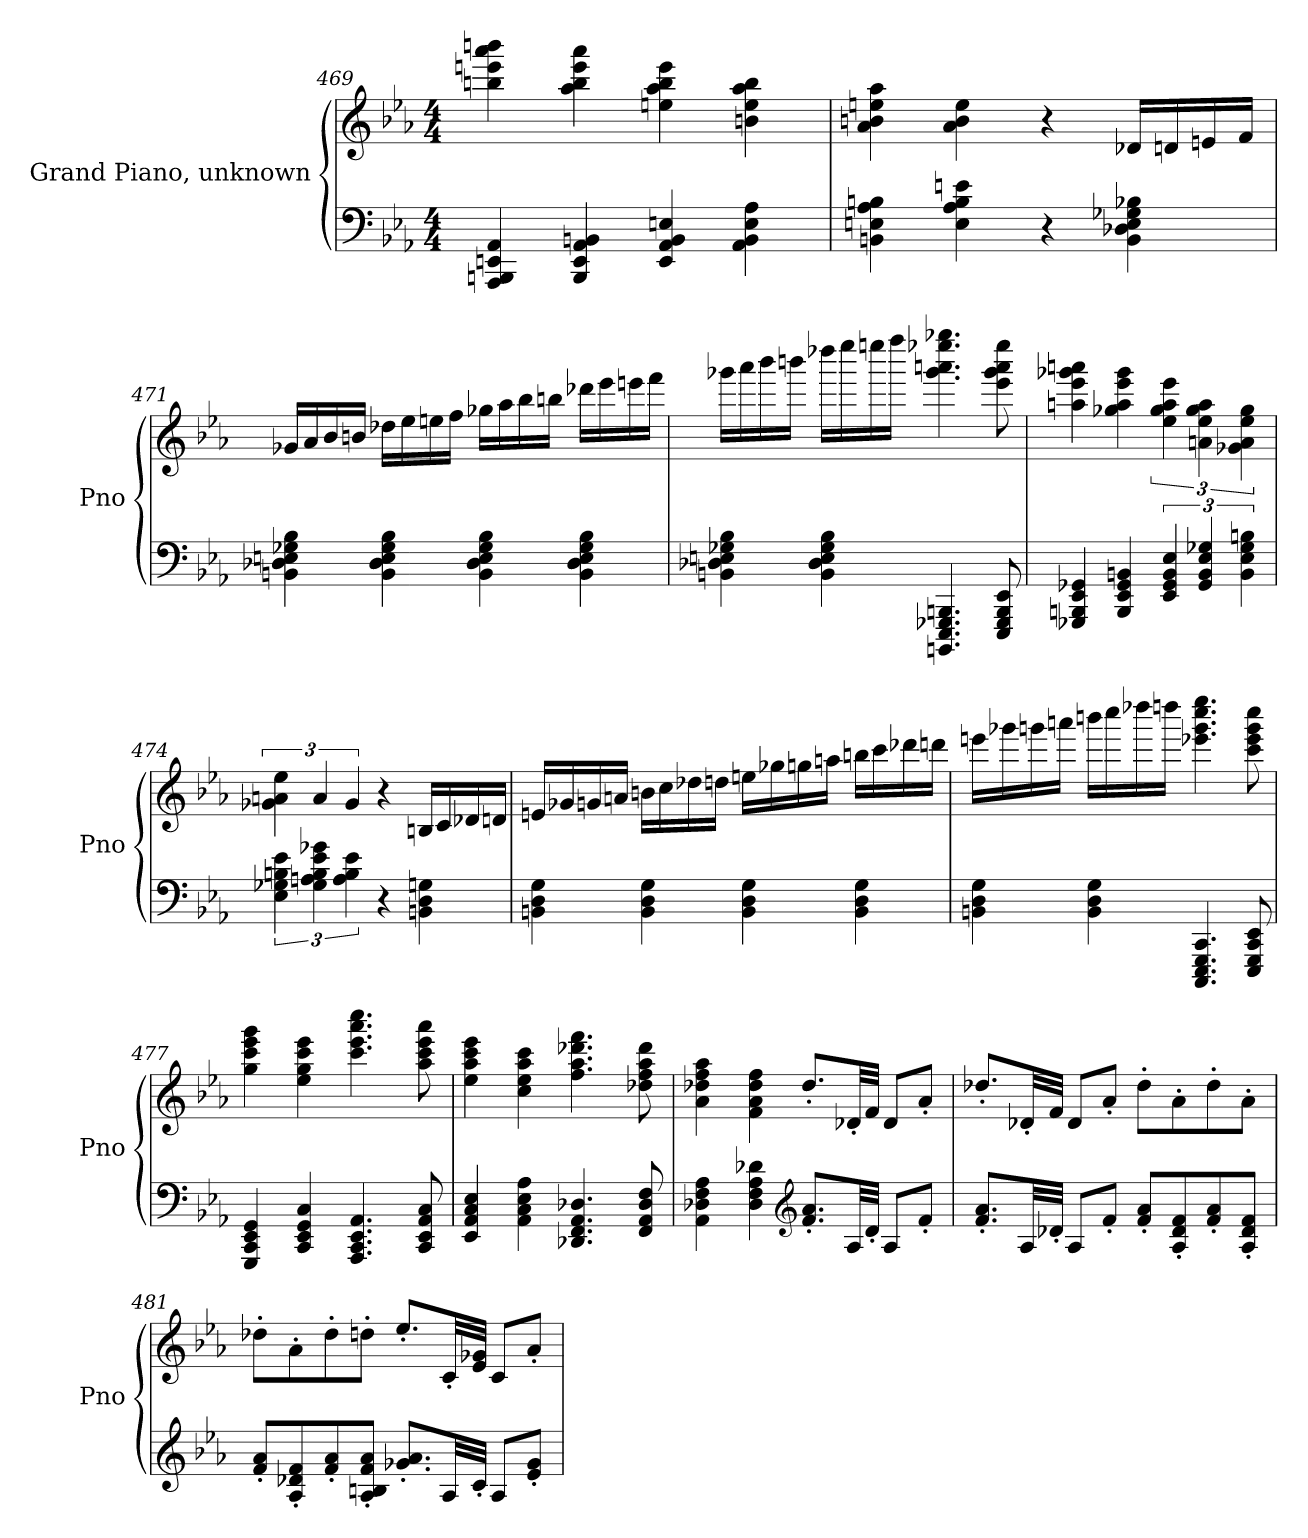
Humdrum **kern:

**kern	**kern
*part1	*part1
*staff2	*staff1
*I"Grand Piano, unknown	*
*I'Pno	*
*clefF4	*clefG2
*k[b-e-a-]	*k[b-e-a-]
*M4/4	*M4/4
=469	=469
4AAA-/ 4BBBn/ 4EEn/ 4AA-/	4bbn\ 4eeen\ 4aaa-\ 4bbbn\
4BBB/ 4EE/ 4AA-/ 4BBn/	4aa-\ 4bb\ 4eee\ 4aaa-\
4EE/ 4AA-/ 4BB/ 4En/	4een\ 4aa-\ 4bb\ 4eee\
4AA-\ 4BB\ 4E\ 4A-\	4bn\ 4ee\ 4aa-\ 4bb\
=470	=470
4BBn\ 4En\ 4A-\ 4Bn\	4a-\ 4bn\ 4een\ 4aa-\
4E\ 4A-\ 4B\ 4en\	4a-\ 4b\ 4ee\
4r	4r
4BB\ 4D-X\ 4E\ 4G-X\ 4B-X\	16d-X/LL
.	16dn/
.	16en/
.	16f/JJ
!!LO:LB:g=z
=471	=471
4BBn\ 4D-X\ 4En\ 4G-X\ 4B-\	16g-X/LL
.	16a-/
.	16b-/
.	16bn/JJ
4BB\ 4D-\ 4E\ 4G-\ 4B-\	16dd-X\LL
.	16ee-\
.	16een\
.	16ff\JJ
4BB\ 4D-\ 4E\ 4G-\ 4B-\	16gg-X\LL
.	16aa-\
.	16bb-\
.	16bbn\JJ
4BB\ 4D-\ 4E\ 4G-\ 4B-\	16ddd-X\LL
.	16eee-\
.	16eeen\
.	16fff\JJ
=472	=472
4BBn\ 4D-X\ 4En\ 4G-X\ 4B-\	16ggg-X\LL
.	16aaa-\
.	16bbb-\
.	16bbbn\JJ
4BB\ 4D-\ 4E\ 4G-\ 4B-\	16dddd-X\LL
.	16eeee-\
.	16eeeen\
.	16ffff\JJ
4.BBBBn/ 4.EEE-/ 4.GGG-X/ 4.BBBn/	4.ggg-\ 4.aaan\ 4.eeee-X\ 4.gggg-X\
8EEE-/ 8GGG-/ 8BBB/ 8EE-/	8eee-\ 8ggg-\ 8aaa\ 8eeee-\
!!LO:LB:g=z
=473	=473
4GGG-X/ 4BBBn/ 4EE-/ 4GG-X/	4aan\ 4eee-\ 4ggg-X\ 4aaan\
4BBB/ 4EE-/ 4GG-/ 4BBn/	4gg-X\ 4aa\ 4eee-\ 4ggg-\
6EE-/ 6GG-/ 6BB/ 6E-/	6ee-\ 6gg-\ 6aa\ 6eee-\
6GG-/ 6BB/ 6E-/ 6G-X/	6an\ 6ee-\ 6gg-\ 6aa\
6BB\ 6E-\ 6G-\ 6Bn\	6g-X\ 6a\ 6ee-\ 6gg-\
=474	=474
6E-\ 6G-X\ 6Bn\ 6e-\	6g-X\ 6an\ 6ee-\
6G-\ 6An\ 6B\ 6e-\ 6g-X\	6a/
6A\ 6B\ 6e-\	6g-/
4r	4r
4BBn\ 4D\ 4Gn\	16Bn/LL
.	16c/
.	16d-X/
.	16dn/JJ
!!LO:PB:g=z
=475	=475
4BBn\ 4D\ 4G\	16en/LL
.	16g-X/
.	16gn/
.	16an/JJ
4BB\ 4D\ 4G\	16bn\LL
.	16cc\
.	16dd-X\
.	16ddn\JJ
4BB\ 4D\ 4G\	16een\LL
.	16gg-X\
.	16ggn\
.	16aan\JJ
4BB\ 4D\ 4G\	16bbn\LL
.	16ccc\
.	16ddd-X\
.	16dddn\JJ
=476	=476
4BBn\ 4D\ 4G\	16eeen\LL
.	16ggg-X\
.	16gggn\
.	16aaan\JJ
4BB\ 4D\ 4G\	16bbbn\LL
.	16cccc\
.	16dddd-X\
.	16ddddn\JJ
4.CCC/ 4.EEE-/ 4.GGG/ 4.CC/	4.eee-X\ 4.ggg\ 4.cccc\ 4.eeee-\
8EEE-/ 8GGG/ 8CC/ 8EE-/	8ccc\ 8eee-\ 8ggg\ 8cccc\
!!LO:LB:g=z
=477	=477
4GGG/ 4CC/ 4EE-/ 4GG/	4gg\ 4ccc\ 4eee-\ 4ggg\
4CC/ 4EE-/ 4GG/ 4C/	4ee-\ 4gg\ 4ccc\ 4eee-\
4.AAA-/ 4.CC/ 4.EE-/ 4.AA-/	4.ccc\ 4.eee-\ 4.aaa-\ 4.cccc\
8CC/ 8EE-/ 8AA-/ 8C/	8aa-\ 8ccc\ 8eee-\ 8aaa-\
=478	=478
4EE-/ 4AA-/ 4C/ 4E-/	4ee-\ 4aa-\ 4ccc\ 4eee-\
4AA-\ 4C\ 4E-\ 4A-\	4cc\ 4ee-\ 4aa-\ 4ccc\
4.DD-X/ 4.FF/ 4.AA-/ 4.D-X/	4.ff\ 4.aa-\ 4.ddd-X\ 4.fff\
8FF/ 8AA-/ 8D-/ 8F/	8dd-X\ 8ff\ 8aa-\ 8ddd-\
=479	=479
4AA-\ 4D-X\ 4F\ 4A-\	4a-\ 4dd-X\ 4ff\ 4aa-\
4D-\ 4F\ 4A-\ 4d-X\	4f\ 4a-\ 4dd-\ 4ff\
*clefG2	*
8.f/' 8.a-/'L	8.dd-'/L
32A-/LL	32d-X'/LL
32d-'/JJJ	32f/JJJ
8A-/L	8d-/L
8f'/J	8a-'/J
=480	=480
8.f/' 8.a-/'L	8.dd-X'/L
32A-/LL	32d-X'/LL
32d-X'/JJJ	32f/JJJ
8A-/L	8d-/L
8f'/J	8a-'/J
8f/' 8a-/'L	8dd-'\L
8A-/' 8d-/' 8f/'	8a-'\
8f/' 8a-/'	8dd-'\
8A-/' 8d-/' 8f/'J	8a-'\J
!!LO:LB:g=z
=481	=481
8f/' 8a-/'L	8dd-X'\L
8A-/' 8d-X/' 8f/'	8a-'\
8f/' 8a-/'	8dd-'\
8A-/' 8Bn/' 8f/' 8a-/'J	8ddn'\J
8.g-X/' 8.a-/'L	8.ee-'/L
32A-/LL	32c'/LL
32c'/JJJ	32e-/ 32g-X/JJJ
8A-/L	8c/L
8e-/' 8g-/'J	8a-'/J
=	=
*-	*-
